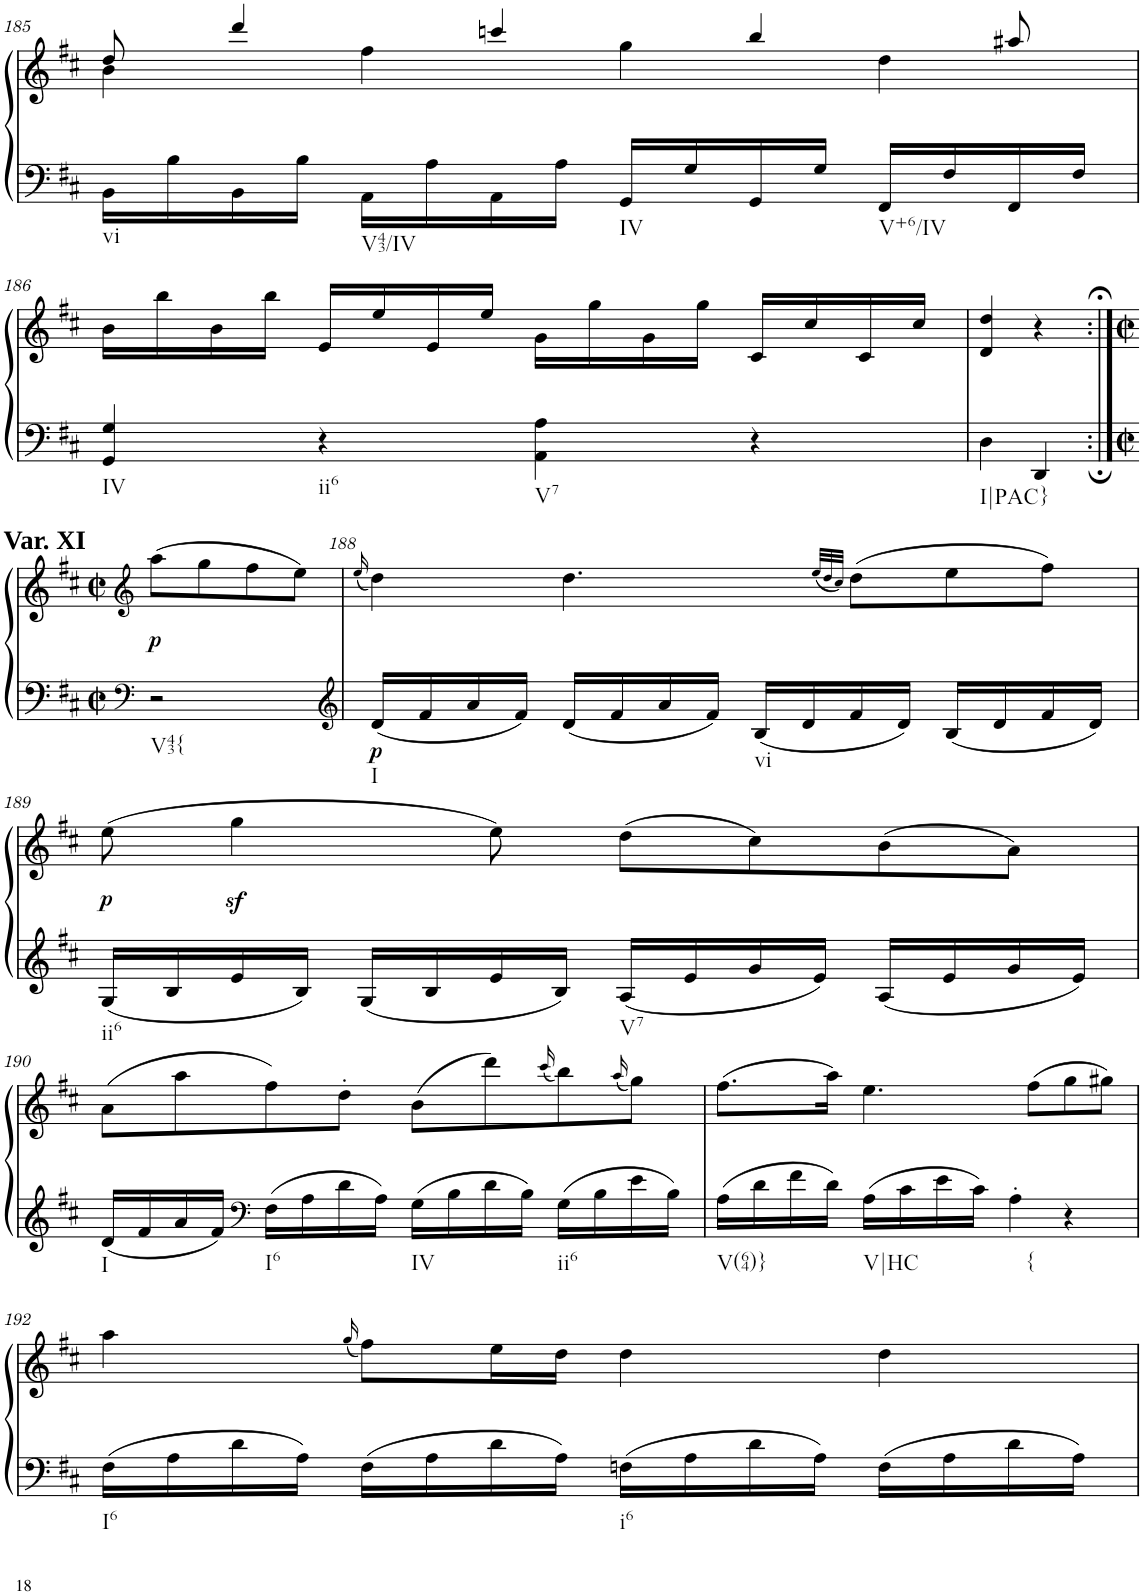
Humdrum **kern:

**kern	**kern	**dynam
*part1	*part1	*part1
*staff2	*staff1	*staff1/2
*I"unbenannt2	*	*
!!LO:PB:g=z
*clefF4	*clefG2	*
*k[f#c#]	*k[f#c#]	*
*M2/2	*M2/2	*
*met(c|)	*met(c|)	*
=185	=185	=185
*	*^	*
!LO:TX:b:t=vi	!	!	!
16BB\LL	8dd/	4b\	.
16B\	.	.	.
16BB\	4ddd/	.	.
16B\JJ	.	.	.
!LO:TX:b:t=V43/IV	!	!	!
16AA\LL	.	4ff#\	.
16A\	.	.	.
16AA\	4cccn/	.	.
16A\JJ	.	.	.
!LO:TX:b:t=IV	!	!	!
16GG/LL	.	4gg\	.
16G/	.	.	.
16GG/	4bb/	.	.
16G/JJ	.	.	.
!LO:TX:b:t=V+6/IV	!	!	!
16FF#/LL	.	4dd\	.
16F#/	.	.	.
16FF#/	8aa#X/	.	.
16F#/JJ	.	.	.
*	*v	*v	*
!!LO:LB:g=z
=186	=186	=186
!LO:TX:b:t=IV	!	!
4GG/ 4G/	16b\LL	.
.	16bb\	.
.	16b\	.
.	16bb\JJ	.
!LO:TX:b:t=ii6	!	!
4r	16e/LL	.
.	16ee/	.
.	16e/	.
.	16ee/JJ	.
!LO:TX:b:t=V7	!	!
4AA\ 4A\	16g\LL	.
.	16gg\	.
.	16g\	.
.	16gg\JJ	.
4r	16c#/LL	.
.	16cc#/	.
.	16c#/	.
.	16cc#/JJ	.
=187	=187	=187
!LO:TX:b:t=I|PAC}	!	!
4D\	4d/ 4dd/	.
4DD/	4r	.
!!LO:LB:g=z
=187X22:|!	=187X22:|!	=187X22:|!
*clefF4	*clefG2	*
*M2/2	*M2/2	*
*met(c|)	*met(c|)	*
!	!LO:TX:a:B:t=Var. XI	!
!LO:TX:b:t=V43{	!	!
!	!	!LO:DY:b
2r	(8aa\L	p
.	8gg\	.
.	8ff#\	.
.	8ee\J)	.
=188	=188	=188
*clefG2	*	*
.	(16qee/	.
!LO:TX:b:t=I	!	!
!	!	!LO:DY:b=2
16d/LL	4dd\)	p
16f#/	.	.
16a/	.	.
16f#/JJ	.	.
16d/LL	4.dd\	.
16f#/	.	.
16a/	.	.
16f#/JJ	.	.
!LO:TX:b:t=vi	!	!
16B/LL	.	.
16d/	.	.
.	(32qee/LLL	.
.	32qdd/	.
.	32qcc#/JJJ)	.
16f#/	(8dd\L	.
16d/JJ	.	.
16B/LL	8ee\	.
16d/	.	.
16f#/	8ff#\J)	.
16d/JJ	.	.
!!LO:LB:g=z
=189	=189	=189
!LO:TX:b:t=ii6	!	!
!	!	!LO:DY:b
16G/LL	(8ee\	p
16B/	.	.
16e/	4ggz<\	.
16B/JJ	.	.
16G/LL	.	.
16B/	.	.
16e/	8ee\)	.
16B/JJ	.	.
!LO:TX:b:t=V7	!	!
16A/LL	(8dd\L	.
16e/	.	.
16g/	8cc#\)	.
16e/JJ	.	.
16A/LL	(8b\	.
16e/	.	.
16g/	8a\J)	.
16e/JJ	.	.
!!LO:LB:g=z
=190	=190	=190
!LO:TX:b:t=I	!	!
16d/LL	(8a\L	.
16f#/	.	.
16a/	8aa\	.
16f#/JJ	.	.
*clefF4	*	*
!LO:TX:b:t=I6	!	!
16F#\LL	8ff#\)	.
16A\	.	.
16d\	8dd'\J	.
16A\JJ	.	.
!LO:TX:b:t=IV	!	!
16G\LL	(8b\L	.
16B\	.	.
16d\	8ddd\)	.
16B\JJ	.	.
.	(16qccc#/	.
!LO:TX:b:t=ii6	!	!
16G\LL	8bb\)	.
16B\	.	.
.	(16qaa/	.
16e\	8gg\J)	.
16B\JJ	.	.
=191	=191	=191
!LO:TX:b:t=V(64)}	!	!
16A\LL	(8.ff#\L	.
16d\	.	.
16f#\	.	.
16d\JJ	16aa\Jk)	.
!LO:TX:b:t=V|HC	!	!
16A\LL	4.ee\	.
16c#\	.	.
16e\	.	.
16c#\JJ	.	.
!LO:TX:b:t={	!	!
4A'\	.	.
.	(8ff#\L	.
4r	8gg\	.
.	8gg#X\J)	.
!!LO:LB:g=z
=192	=192	=192
!LO:TX:b:t=I6	!	!
16F#\LL	4aa\	.
16A\	.	.
16d\	.	.
16A\JJ	.	.
.	(16qgg/	.
16F#\LL	8ff#\L)	.
16A\	.	.
16d\	16ee\L	.
16A\JJ	16dd\JJ	.
!LO:TX:b:t=i6	!	!
16Fn\LL	4dd\	.
16A\	.	.
16d\	.	.
16A\JJ	.	.
16F\LL	4dd\	.
16A\	.	.
16d\	.	.
16A\JJ	.	.
=	=	=
*-	*-	*-
